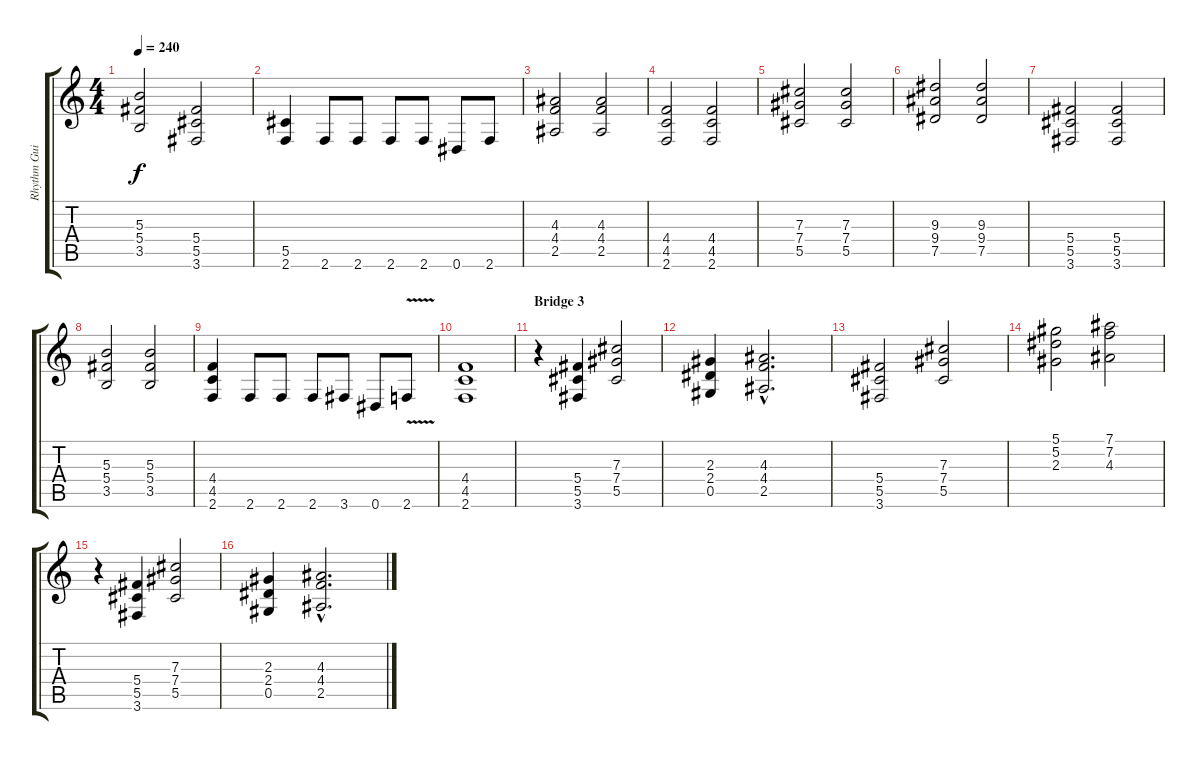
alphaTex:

\track ("Rhythm Guitar" "Rhythm Gui") {instrument distortionguitar}
\staff {score tabs}
\tuning (Eb4 Bb3 Gb3 Db3 Ab2 Eb2) {hide}
\ts (4 4)
\tempo 240
\clef g2
\ks c
(5.3 5.4 3.5).2{dy f} (5.4 5.5 3.6).2 |
(5.5 2.6).4 2.6.8 2.6.8 2.6.8 2.6.8 0.6.8 2.6.8 |
(4.3 4.4 2.5).2 (4.3 4.4 2.5).2 |
(4.4 4.5 2.6).2 (4.4 4.5 2.6).2 |
(7.3 7.4 5.5).2 (7.3 7.4 5.5).2 |
(9.3 9.4 7.5).2 (9.3 9.4 7.5).2 |
(5.4 5.5 3.6).2 (5.4 5.5 3.6).2 |
(5.3 5.4 3.5).2 (5.3 5.4 3.5).2 |
(4.4 4.5 2.6).4 2.6.8 2.6.8 2.6.8 3.6.8 0.6.8 2.6{v}.8 |
(4.4 4.5 2.6).1 |
\section ("" "Bridge 3")
r.4 (5.4 5.5 3.6).4 (7.3 7.4 5.5).2 |
(2.3 2.4 0.5).4 (4.3{hac} 4.4{hac} 2.5{hac}).2{d} |
(5.4 5.5 3.6).2 (7.3 7.4 5.5).2 |
(5.1 5.2 2.3).2 (7.1 7.2 4.3).2 |
r.4 (5.4 5.5 3.6).4 (7.3 7.4 5.5).2 |
(2.3 2.4 0.5).4 (4.3{hac} 4.4{hac} 2.5{hac}).2{d}
